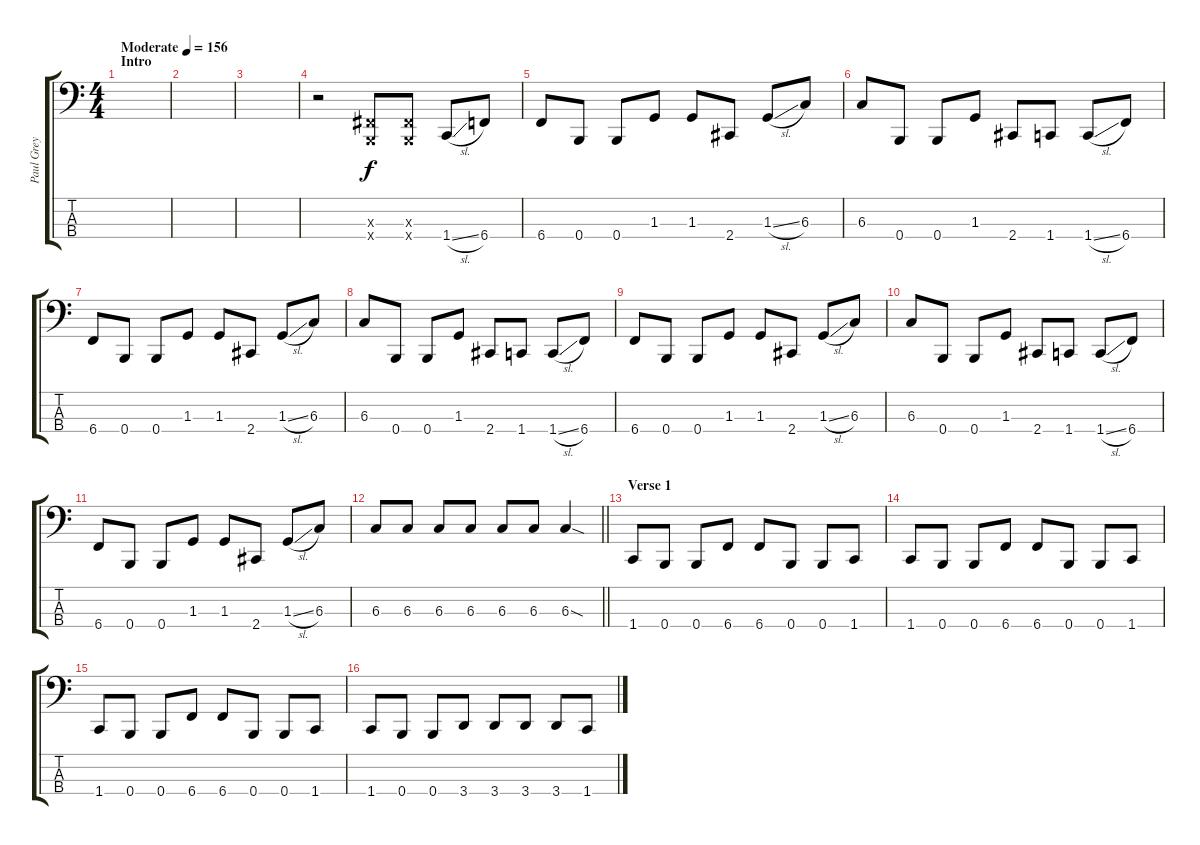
\track ("Paul Grey" "Paul Grey") {instrument electricbassfinger}
\staff {score tabs}
\tuning (E2 B1 Gb1 B0) {hide}
\ts (4 4)
\section ("" "Intro")
\tempo (156 "Moderate")
\clef f4
\ks c
|
|
|
r.2 (0.3{x} 0.4{x}).8 (0.3{x} 0.4{x}).8 1.4{sl}.8 6.4.8 |
6.4.8 0.4.8 0.4.8 1.3.8 1.3.8 2.4.8 1.3{sl}.8 6.3.8 |
6.3.8 0.4.8 0.4.8 1.3.8 2.4.8 1.4.8 1.4{sl}.8 6.4.8 |
6.4.8 0.4.8 0.4.8 1.3.8 1.3.8 2.4.8 1.3{sl}.8 6.3.8 |
6.3.8 0.4.8 0.4.8 1.3.8 2.4.8 1.4.8 1.4{sl}.8 6.4.8 |
6.4.8 0.4.8 0.4.8 1.3.8 1.3.8 2.4.8 1.3{sl}.8 6.3.8 |
6.3.8 0.4.8 0.4.8 1.3.8 2.4.8 1.4.8 1.4{sl}.8 6.4.8 |
6.4.8 0.4.8 0.4.8 1.3.8 1.3.8 2.4.8 1.3{sl}.8 6.3.8 |
\barLineRight lightlight
6.3.8 6.3.8 6.3.8 6.3.8 6.3.8 6.3.8 6.3{sod}.4 |
\section ("" "Verse 1")
1.4.8 0.4.8 0.4.8 6.4.8 6.4.8 0.4.8 0.4.8 1.4.8 |
1.4.8 0.4.8 0.4.8 6.4.8 6.4.8 0.4.8 0.4.8 1.4.8 |
1.4.8 0.4.8 0.4.8 6.4.8 6.4.8 0.4.8 0.4.8 1.4.8 |
1.4.8 0.4.8 0.4.8 3.4.8 3.4.8 3.4.8 3.4.8 1.4.8
